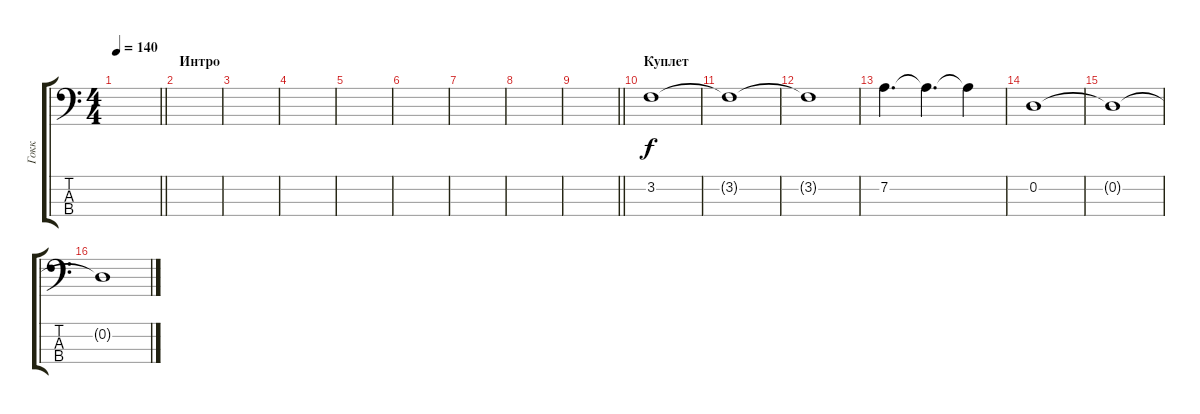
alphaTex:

\track ("Гокк" "Гокк") {instrument electricbasspick}
\staff {score tabs}
\tuning (G2 D2 A1 D1) {hide}
\ts (4 4)
\tempo 140
\clef f4
\barLineRight lightlight
\ks c
|
\section ("" "Интро")
|
|
|
|
|
|
|
\barLineRight lightlight
|
\section ("" "Куплет")
3.2.1 |
3.2{t}.1 |
3.2{t}.1 |
7.2.4{d} 7.2{t}.4{d} 7.2{t}.4 |
0.2.1 |
0.2{t}.1 |
0.2{t}.1
